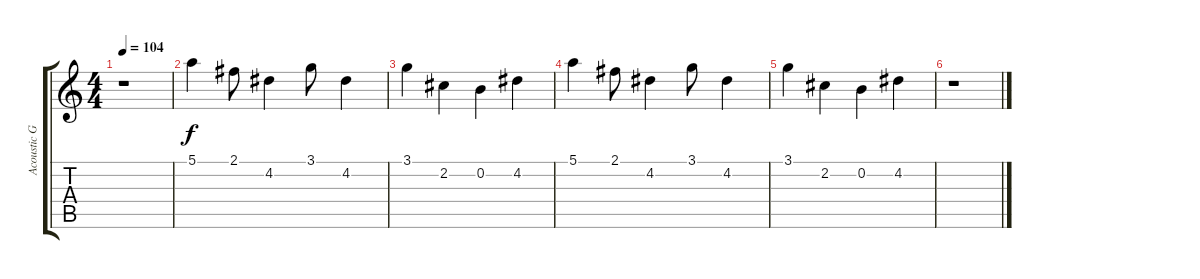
\track ("Acoustic Guitar" "Acoustic G") {instrument acousticguitarnylon}
\staff {score tabs}
\tuning (E4 B3 G3 D3 A2 E2) {hide}
\ts (4 4)
\tempo 104
\clef g2
\ks c
r.1{dy f} |
5.1.4 2.1.8 4.2.4 3.1.8 4.2.4 |
3.1.4 2.2.4 0.2.4 4.2.4 |
5.1.4 2.1.8 4.2.4 3.1.8 4.2.4 |
3.1.4 2.2.4 0.2.4 4.2.4 |
r.1
